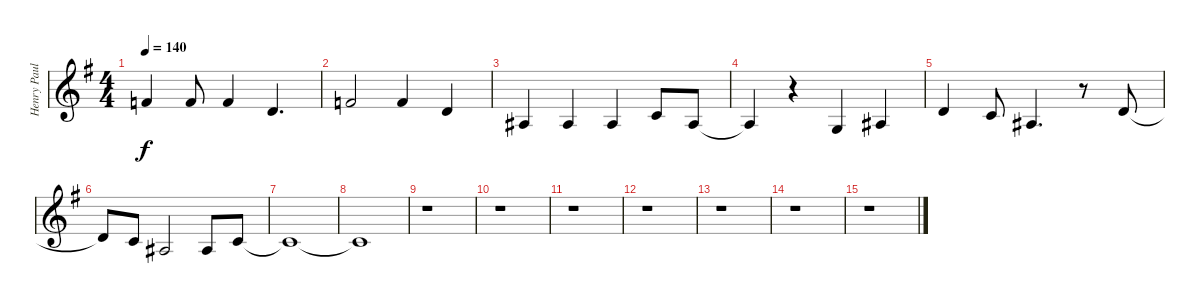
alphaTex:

\track ("Henry Paul Vocals" "Henry Paul") {instrument englishhorn}
\staff {score}
\tuning (E4 B3 G3 D3 A2 E2) {hide}
\ts (4 4)
\tempo 140
\clef g2
\ks g
6.2.4{dy f} 6.2.8 6.2.4 3.2.4{d} |
6.2.2 6.2.4 3.2.4 |
3.3.4 3.3.4 3.3.4 5.3.8 3.3.8 |
3.3{t}.4 r.4 5.4.4 3.3.4 |
3.2.4 5.3.8 3.3.4{d} r.8 3.2.8 |
3.2{t}.8 5.3.8 3.3.2 3.3.8 5.3.8 |
5.3{t}.1 |
5.3{t}.1 |
r.1 |
r.1 |
r.1 |
r.1 |
r.1 |
r.1 |
r.1
